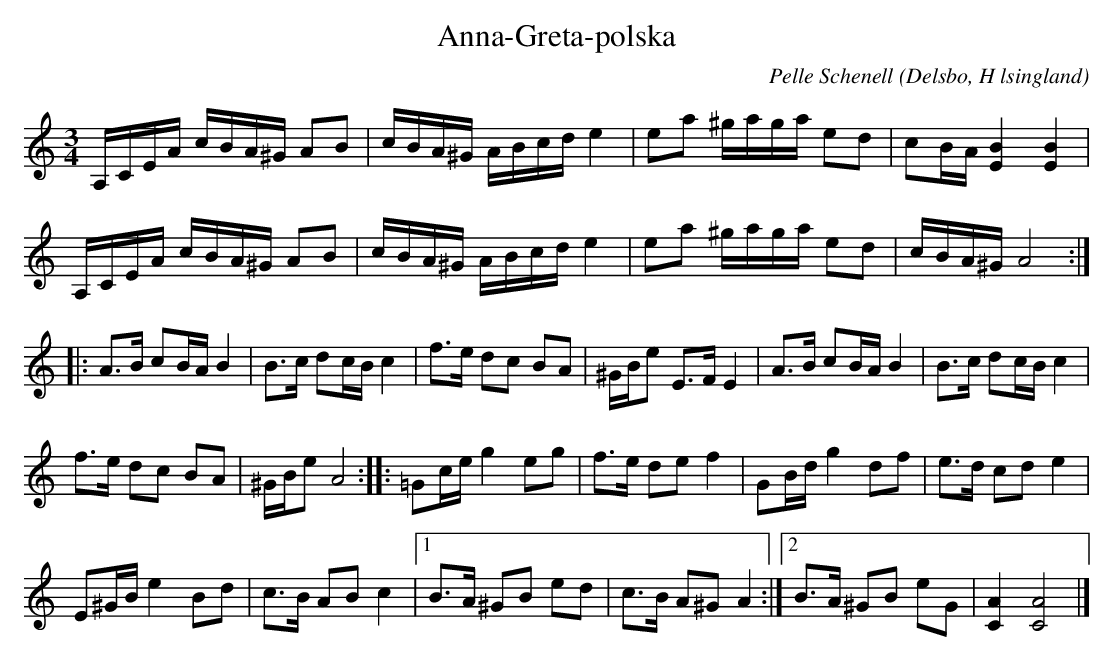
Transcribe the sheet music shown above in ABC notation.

X:1
T:Anna-Greta-polska
O:Delsbo, H lsingland
C:Pelle Schenell
M:3/4
L:1/8
K:Am
A,/C/E/A/ c/B/A/^G/ AB | c/B/A/^G/ A/B/c/d/ e2 | ea ^g/a/g/a/ ed | cB/A/ [B2E2] [B2E2] |
A,/C/E/A/ c/B/A/^G/ AB | c/B/A/^G/ A/B/c/d/ e2 | ea ^g/a/g/a/ ed | c/B/A/^G/ A4 :|
|: A>B cB/A/ B2 | B>c dc/B/ c2 | f>e dc BA | ^G/B/e E>F E2 | A>B cB/A/ B2 | B>c dc/B/ c2 |
f>e dc BA | ^G/B/e A4 :: =Gc/e/ g2 eg | f>e de f2 | GB/d/ g2 df | e>d cd e2 |
E^G/B/ e2 Bd | c>B AB c2 |1 B>A ^GB ed | c>B A^G A2 :|2 B>A ^GB eG | [C2A2] [C4A4] |]
